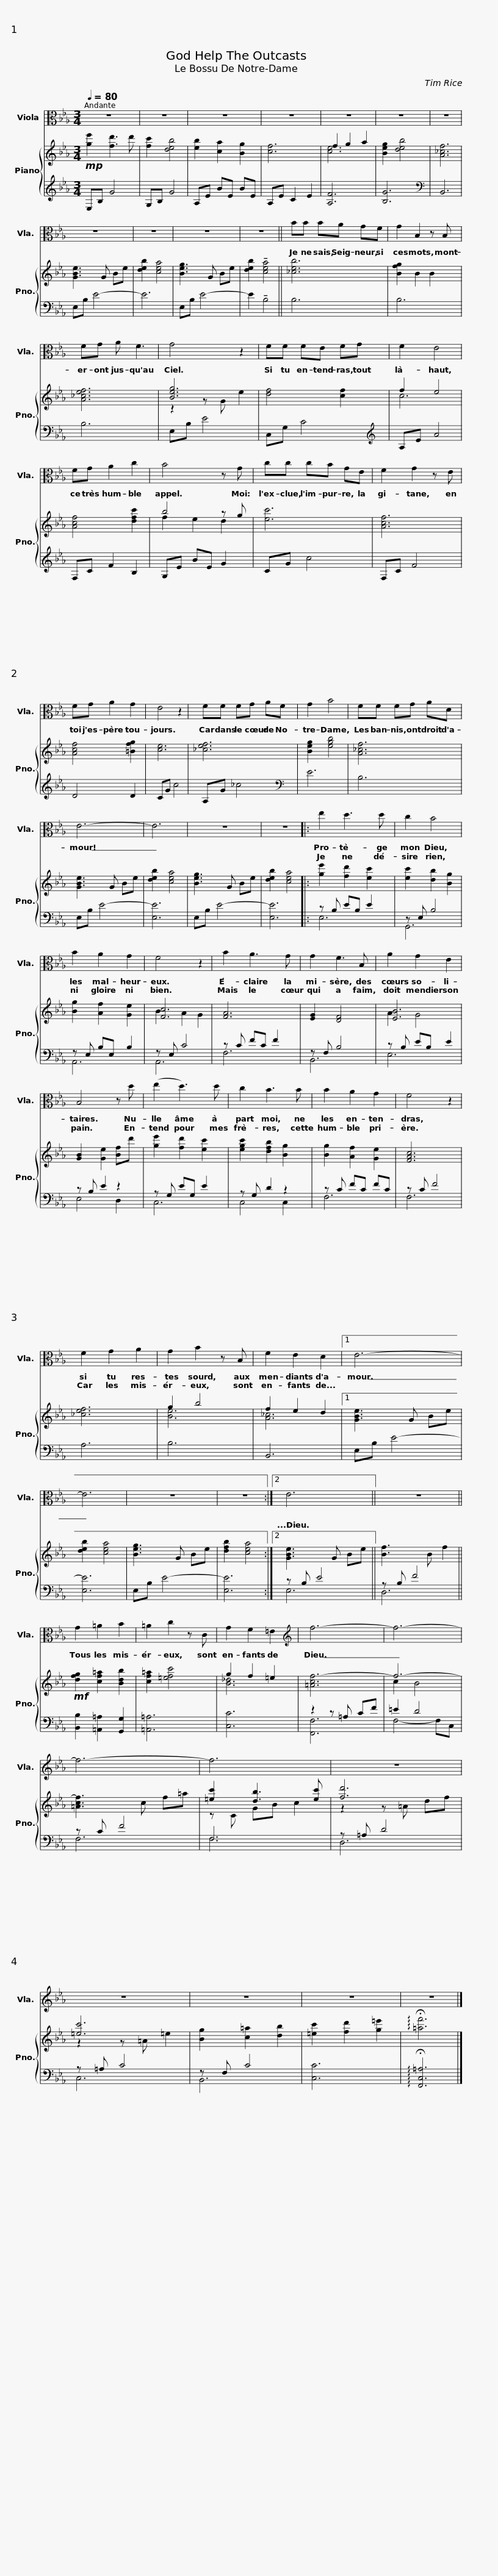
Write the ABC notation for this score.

X:1
%%score 1 { ( 2 4 ) | ( 3 5 ) }
L:1/8
Q:1/4=80
M:3/4
I:linebreak $
K:Eb
V:1 alto
V:2 treble
V:4 treble
V:3 treble
V:5 treble
V:1
 z6 | z6 | z6 | z6 | z6 | %5
 z6 | z6 | z6 | z6 |$ z6 | %10
 z6 || BB BA GF | G2 B,2 z B, | FG A F3 |$ G4 z2 | %15
 FF FE FG | F2 E4 | FG A2 c2 | B4 z G |$ cc cB GE | %20
 F2 G2 z E | FG A2 G2 | E4 z2 | FF FG AF |$ G2 B4 | %25
 FF FG AD | E6- | E6 | z6 | z6 |:$ %30
 e2 d3 d | c2 B4 | B2 A2 G2 | F4 z2 | B2 A3 G |$ %35
 G2 F3 B, | A2 G2 E2 | B,4 z d | (e2 d3) d | c2 B3 B |$ %40
 B2 A2 G2 | F4 z2 | F2 G2 A2 | G2 B2 z B, | F2 E2 D2 |1 %45
 E6- |$ E6 | z6 | z6 :|2 E6 || %50
 z6 || G2 =A2 B2 | =A2 c2 z C |$ G2 F2 =E2 |[K:treble] f6- | %55
 f6- | f6- | f6 | z6 |$ z6 | %60
 z6 | z6 | z6 |] %63
V:2
!mp! [ge']2 [fd']3 d' | [fc']2 [deb]4 | [eb]2 [ca]2 [Bg]2 | [cf]6 | f2 g2 a2 | %5
 [Beg]2 [deb]4 | [A_cf]6 | [GBe]3 G Be | [deb]2 [cea]4 |$ [Beg]3 G Be | %10
 [deb]2 !tenuto![cea]4 || [_ceb]6 | [Bfg]2 B2 B2 | [A_cef]6 |$ [Beg]6 | %15
 [df]4 [cf]2 | f2 e4 | [Acf]4 [dfc']2 | b4 z g |$ [ec']6 | %20
 [Acf]6 | [Acf]4 [=Bfg]2 | [ce]6 | [_cef]6 |$ [Beg]2 [egb]4 | %25
 [A_cf]6 | [GBe]3 G Be | [deb]2 [cea]4 | [Beg]3 G Be | [deb]2 [cea]4 |:$ %30
 [ge']2 [fd']2 [ec']2 | [ec']2 [db]2 [Bg]2 | [Bg]2 [Af]2 [Ge]2 | [Fc]6 | [FA]6 |$ %35
 [EG]2 [DF]4 | [EB]6 | [GB]2 [Ge]2 [Bf]d' | [ge']2 [fd']2 [ec']2 | [egc']2 [dfb]2 [Bg]2 |$ %40
 [Bg]2 [Af]2 [Ge]2 | [FAc]6 | [_cef]6 | g2 b4 | f2 e2 d2 |1 %45
 [GBe]3 G Be |$ [deb]2 [cea]4 | [Beg]3 G Be | [dfb]2 [cea]4 :|2 [GBe]3 G Be || %50
 [Bf]3 B f2 ||!mf! [dfg]2 [cf=a]2 [Bdb]2 | [cf=a]2 [=efc']4 |$ g2 f2 =e2 | [=Acf-]6 | %55
 f6- | [=Acf]3 c f=a | [=ec']2 [db]3 [ec'] | [fd']6 |$ [=ec']6 | %60
 [Bg]2 [c=a]2 [db]2 | [=ec']2 [fd']2 [g=e']2 | !arpeggio!!fermata![=af']6 |] %63
V:3
 E,B, G4 | G,B, G4 | A,E BE BE | A,E C2 E2 | [A,F]6 | %5
 [B,G]6 |[K:bass] B,,6 | E,B, E4- | E6 |$ E,B, E4- | %10
 E2 !tenuto!B,4 || B,6 | B,6 | B,6 |$ E,B, E4 | %15
 C,G, C4 |[K:treble] A,E A4 | F,C F2 B,2 | G,E BE G2 |$ CG c4 | %20
 F,C F4 | D4 D2 | CG c4 | A,G _c4 |$[K:bass] E6 | %25
 B,6 | E,B, E4- | [E,E]6 | E,B, E4- | [E,E]6 |:$ %30
 z B, EB, E2 | z E, B,4 | z E, B,E, B,2 | z E, C4 | z C FC F2 |$ %35
 z F, B,4 | z B, EB, E2 | z B, E2 z2 | z G, EG, E2 | z G, D2 z2 |$ %40
 z C FC FC | z C F4 | A,6 | B,6 | B,,6 |1 %45
 E,B, E4- |$ [E,E]6 | E,B, E4- | [E,E]6 :|2 z B, E4 || %50
 z B, F4 || [B,,B,]2 [=A,,=A,]2 [G,,G,]2 | [=A,,=A,]6 |$ [C,C]6 | z2 z =A, CF | %55
 =E2 D4 | z C F4 | F,6 | z =A, D4 |$ z =A, C4 | %60
 z F, C4 | [C,C]6 | !arpeggio!!fermata![F,,C,=A,]6 |] %63
V:4
 x6 | x6 | x6 | x6 | [ce]6 | %5
 x6 | x6 | x6 | x6 |$ x6 | %10
 x6 || x6 | x6 | x6 |$ z2 z G e2 | %15
 x6 | c6 | x6 | f2 e2 d2 |$ x6 | %20
 x6 | x6 | x6 | x6 |$ x6 | %25
 x6 | x6 | x6 | x6 | x6 |:$ %30
 x6 | x6 | x6 | B2 A2 G2 | x6 |$ %35
 x6 | A2 G4 | x6 | x6 | x6 |$ %40
 x6 | x6 | x6 | [Be]6 | [A_c]6 |1 %45
 x6 |$ x6 | x6 | x6 :|2 x6 || %50
 x6 || x6 | x6 |$ [B_d]6 | x6 | %55
 c2 B4 | x6 | z C GB c2 | z2 z =A df |$ z2 z =A =e2 | %60
 x6 | x6 | x6 |] %63
V:5
 x6 | x6 | x6 | x6 | x6 | %5
 x6 |[K:bass] x6 | x6 | x6 |$ x6 | %10
 x6 || x6 | x6 | x6 |$ x6 | %15
 x6 |[K:treble] x6 | x6 | x6 |$ x6 | %20
 x6 | x6 | x6 | x6 |$[K:bass] x6 | %25
 x6 | x6 | x6 | x6 | x6 |:$ %30
 E,6 | G,,6 | A,,6 | A,,6 | F,6 |$ %35
 B,,6 | E,6 | E,4 D,2 | C,6 | C,4 C,2 |$ %40
 F,6 | F,6 | x6 | x6 | x6 |1 %45
 x6 |$ x6 | x6 | x6 :|2 E,6 || %50
 D,6 || x6 | x6 |$ x6 | [F,,F,]6 | %55
 F,4- F,C, | F,6 | F,6 | D,6 |$ C,6 | %60
 B,,6 | x6 | x6 |] %63
